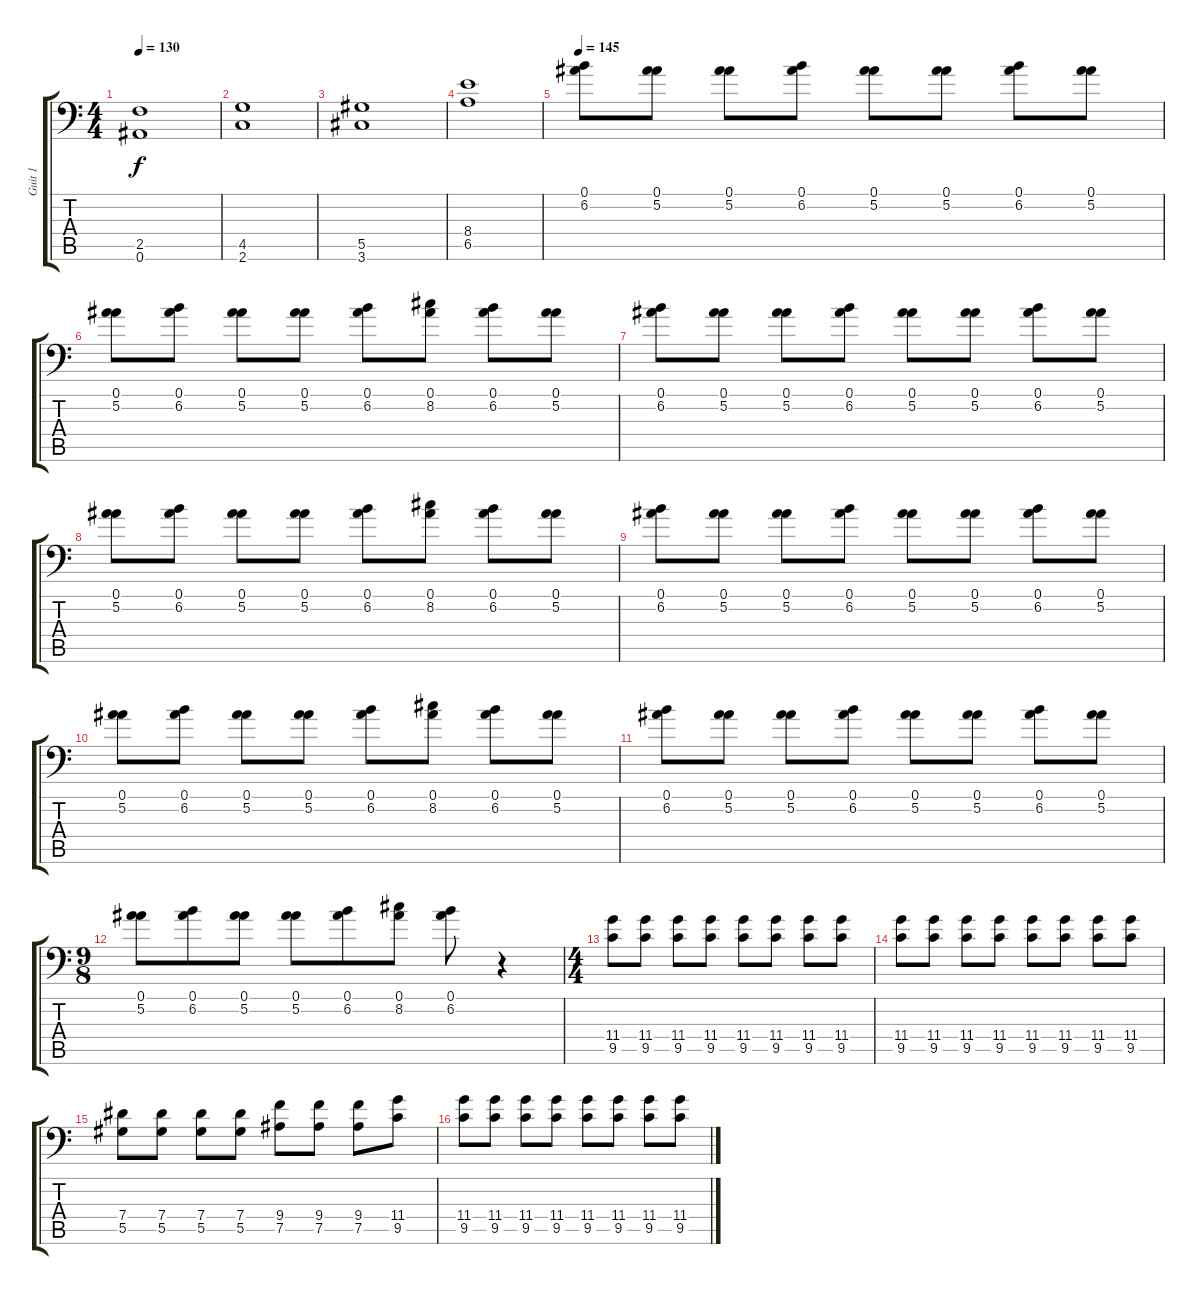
\track ("Guit 1" "Guit 1") {instrument distortionguitar}
\staff {score tabs}
\tuning (Bb3 F3 Db3 Ab2 Eb2 Bb1) {hide}
\ts (4 4)
\tempo 130
\clef f4
\ks c
(2.5 0.6).1{dy f} |
(4.5 2.6).1 |
(5.5 3.6).1 |
(8.4 6.5).1 |
\tempo 145
(0.1 6.2).8 (0.1 5.2).8 (0.1 5.2).8 (0.1 6.2).8 (0.1 5.2).8 (0.1 5.2).8 (0.1 6.2).8 (0.1 5.2).8 |
(0.1 5.2).8 (0.1 6.2).8 (0.1 5.2).8 (0.1 5.2).8 (0.1 6.2).8 (0.1 8.2).8 (0.1 6.2).8 (0.1 5.2).8 |
(0.1 6.2).8 (0.1 5.2).8 (0.1 5.2).8 (0.1 6.2).8 (0.1 5.2).8 (0.1 5.2).8 (0.1 6.2).8 (0.1 5.2).8 |
(0.1 5.2).8 (0.1 6.2).8 (0.1 5.2).8 (0.1 5.2).8 (0.1 6.2).8 (0.1 8.2).8 (0.1 6.2).8 (0.1 5.2).8 |
(0.1 6.2).8 (0.1 5.2).8 (0.1 5.2).8 (0.1 6.2).8 (0.1 5.2).8 (0.1 5.2).8 (0.1 6.2).8 (0.1 5.2).8 |
(0.1 5.2).8 (0.1 6.2).8 (0.1 5.2).8 (0.1 5.2).8 (0.1 6.2).8 (0.1 8.2).8 (0.1 6.2).8 (0.1 5.2).8 |
(0.1 6.2).8 (0.1 5.2).8 (0.1 5.2).8 (0.1 6.2).8 (0.1 5.2).8 (0.1 5.2).8 (0.1 6.2).8 (0.1 5.2).8 |
\ts (9 8)
(0.1 5.2).8 (0.1 6.2).8 (0.1 5.2).8 (0.1 5.2).8 (0.1 6.2).8 (0.1 8.2).8 (0.1 6.2).8 r.4 |
\ts (4 4)
(11.4 9.5).8 (11.4 9.5).8 (11.4 9.5).8 (11.4 9.5).8 (11.4 9.5).8 (11.4 9.5).8 (11.4 9.5).8 (11.4 9.5).8 |
(11.4 9.5).8 (11.4 9.5).8 (11.4 9.5).8 (11.4 9.5).8 (11.4 9.5).8 (11.4 9.5).8 (11.4 9.5).8 (11.4 9.5).8 |
(7.4 5.5).8 (7.4 5.5).8 (7.4 5.5).8 (7.4 5.5).8 (9.4 7.5).8 (9.4 7.5).8 (9.4 7.5).8 (11.4 9.5).8 |
(11.4 9.5).8 (11.4 9.5).8 (11.4 9.5).8 (11.4 9.5).8 (11.4 9.5).8 (11.4 9.5).8 (11.4 9.5).8 (11.4 9.5).8
